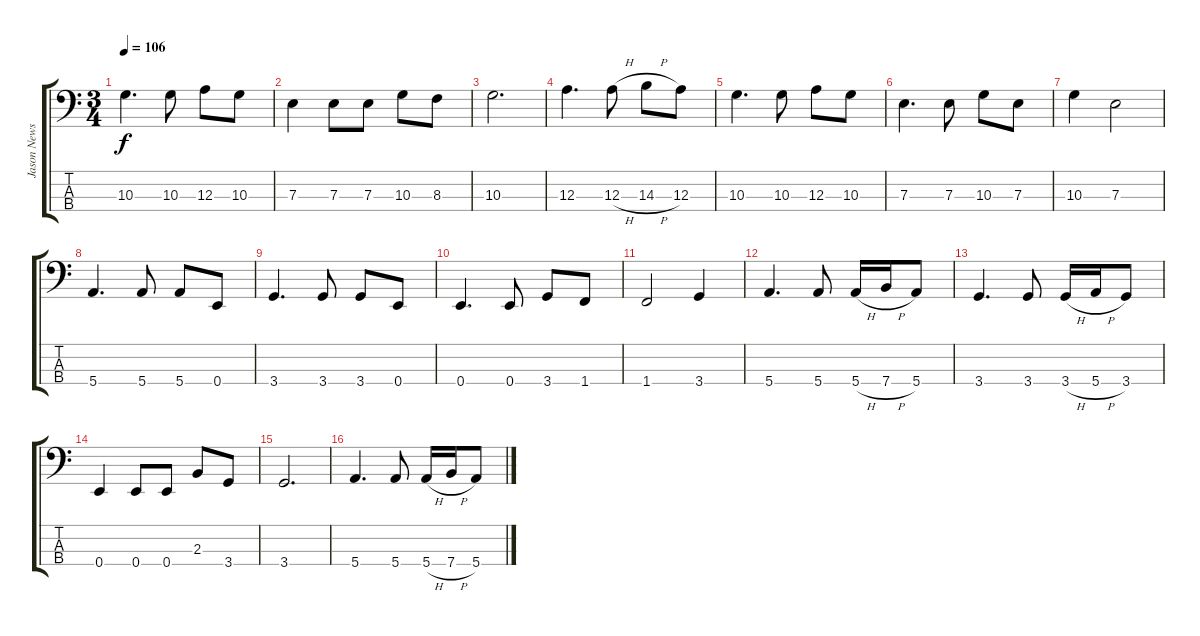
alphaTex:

\track ("Jason Newsted [Bass]" "Jason News") {instrument electricbassfinger}
\staff {score tabs}
\tuning (G2 D2 A1 E1) {hide}
\ts (3 4)
\tempo 106
\clef f4
\ks c
10.3.4{d dy f} 10.3.8 12.3.8 10.3.8 |
7.3.4 7.3.8 7.3.8 10.3.8 8.3.8 |
10.3.2{d} |
12.3.4{d volume 10} 12.3{h}.8 14.3{h}.8 12.3.8 |
10.3.4{d} 10.3.8 12.3.8 10.3.8 |
7.3.4{d} 7.3.8 10.3.8 7.3.8 |
10.3.4 7.3.2 |
5.4.4{d volume 16} 5.4.8 5.4.8 0.4.8 |
3.4.4{d} 3.4.8 3.4.8 0.4.8 |
0.4.4{d} 0.4.8 3.4.8 1.4.8 |
1.4.2 3.4.4 |
5.4.4{d} 5.4.8 5.4{h}.16 7.4{h}.16 5.4.8 |
3.4.4{d} 3.4.8 3.4{h}.16 5.4{h}.16 3.4.8 |
0.4.4 0.4.8 0.4.8 2.3.8 3.4.8 |
3.4.2{d} |
5.4.4{d} 5.4.8 5.4{h}.16 7.4{h}.16 5.4.8
